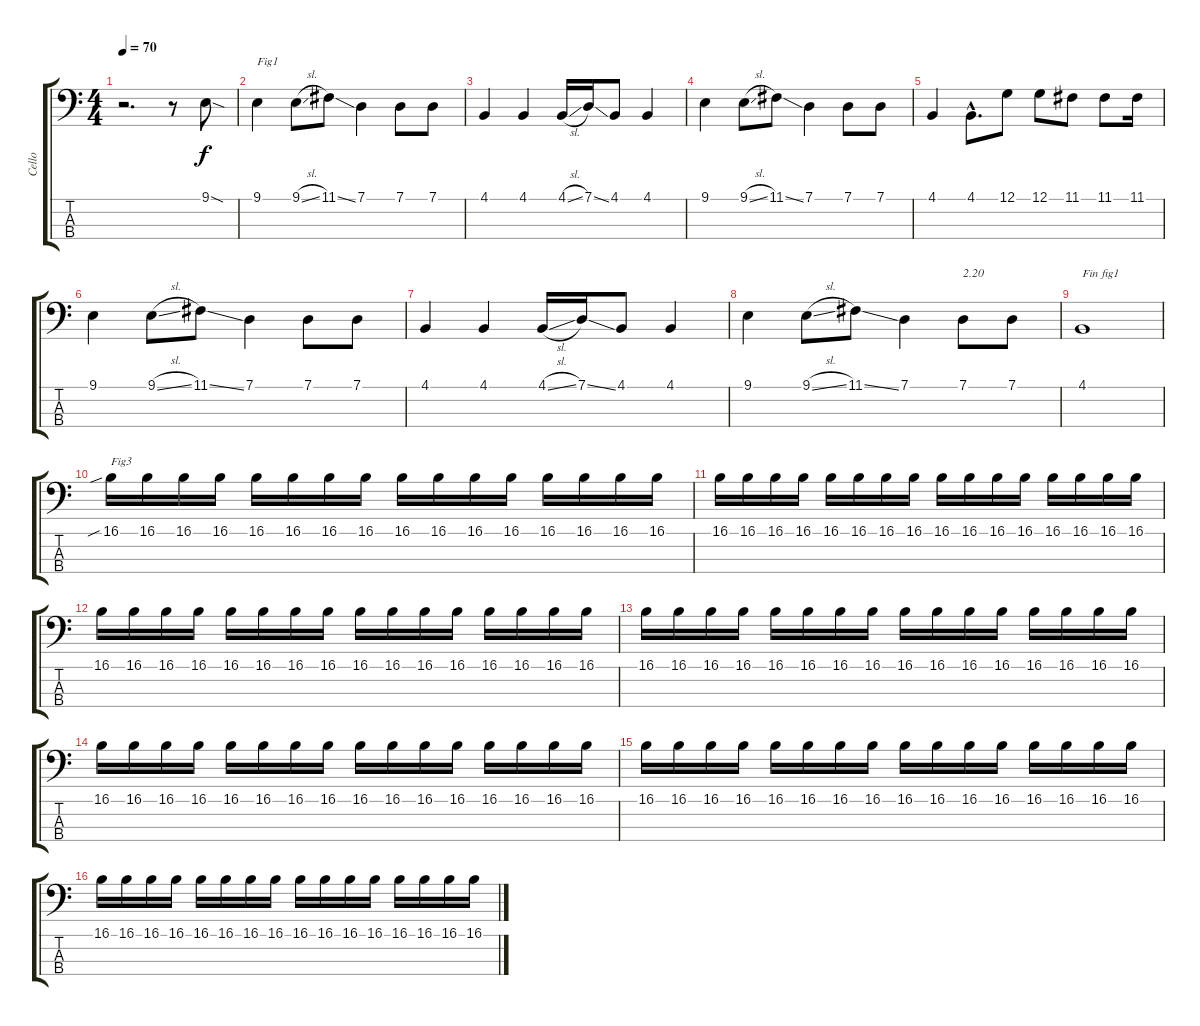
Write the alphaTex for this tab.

\track ("Cello" "Cello") {instrument cello}
\staff {score tabs}
\tuning (G2 D2 A1 E1) {hide}
\ts (4 4)
\tempo 70
\clef f4
\ks c
r.2{d dy f} r.8 9.1{sod}.8 |
9.1.4{txt "Fig1"} 9.1{sl}.8 11.1{ss}.8 7.1.4 7.1.8 7.1.8 |
4.1.4 4.1.4 4.1{sl}.16 7.1{ss}.16 4.1.8 4.1.4 |
9.1.4 9.1{sl}.8 11.1{ss}.8 7.1.4 7.1.8 7.1.8 |
4.1.4 4.1{hac}.8{d} 12.1.8 12.1.8 11.1.8 11.1.8 11.1.16 |
9.1.4 9.1{sl}.8 11.1{ss}.8 7.1.4 7.1.8 7.1.8 |
4.1.4 4.1.4 4.1{sl}.16 7.1{ss}.16 4.1.8 4.1.4 |
9.1.4 9.1{sl}.8 11.1{ss}.8 7.1.4 7.1.8{txt "2.20"} 7.1.8 |
4.1.1{txt "Fin fig1"} |
16.1{sib}.16{txt "Fig3"} 16.1.16 16.1.16 16.1.16 16.1.16 16.1.16 16.1.16 16.1.16 16.1.16 16.1.16 16.1.16 16.1.16 16.1.16 16.1.16 16.1.16 16.1.16 |
16.1.16 16.1.16 16.1.16 16.1.16 16.1.16 16.1.16 16.1.16 16.1.16 16.1.16 16.1.16 16.1.16 16.1.16 16.1.16 16.1.16 16.1.16 16.1.16 |
16.1.16 16.1.16 16.1.16 16.1.16 16.1.16 16.1.16 16.1.16 16.1.16 16.1.16 16.1.16 16.1.16 16.1.16 16.1.16 16.1.16 16.1.16 16.1.16 |
16.1.16 16.1.16 16.1.16 16.1.16 16.1.16 16.1.16 16.1.16 16.1.16 16.1.16 16.1.16 16.1.16 16.1.16 16.1.16 16.1.16 16.1.16 16.1.16 |
16.1.16 16.1.16 16.1.16 16.1.16 16.1.16 16.1.16 16.1.16 16.1.16 16.1.16 16.1.16 16.1.16 16.1.16 16.1.16 16.1.16 16.1.16 16.1.16 |
16.1.16 16.1.16 16.1.16 16.1.16 16.1.16 16.1.16 16.1.16 16.1.16 16.1.16 16.1.16 16.1.16 16.1.16 16.1.16 16.1.16 16.1.16 16.1.16 |
16.1.16 16.1.16 16.1.16 16.1.16 16.1.16 16.1.16 16.1.16 16.1.16 16.1.16 16.1.16 16.1.16 16.1.16 16.1.16 16.1.16 16.1.16 16.1.16
